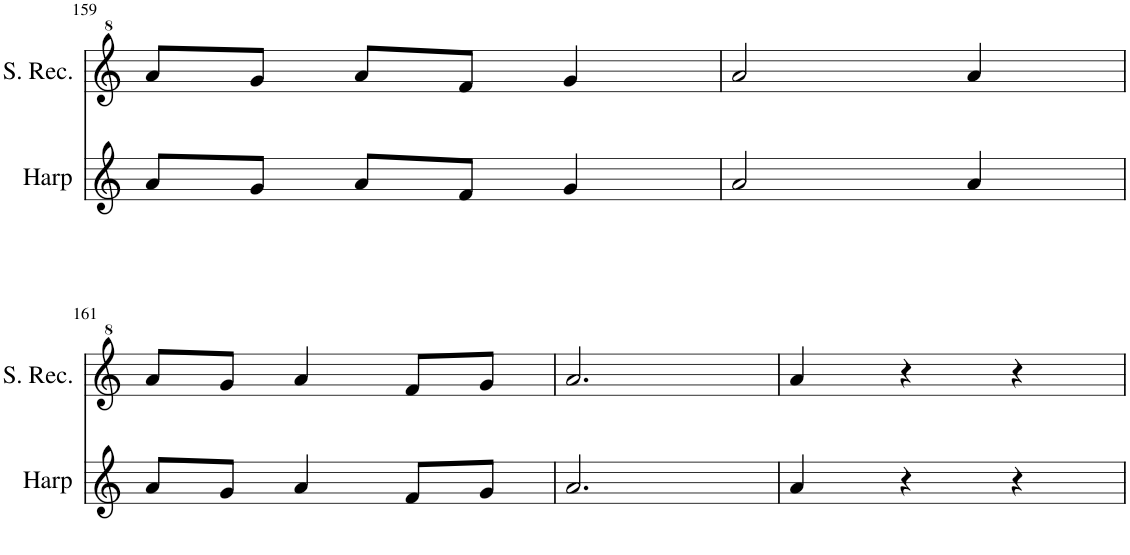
**kern	**kern
*part2	*part1
*staff2	*staff1
*I"Harp	*I"Sop
*I'Harp	*
!!LO:PB:g=z
*clefG2	*clefG^2
*k[]	*k[]
*M3/4	*M3/4
=159	=159
8a/L	8aa/L
8g/J	8gg/J
8a/L	8aa/L
8f/J	8ff/J
4g/	4gg/
=160	=160
2a/	2aa/
4a/	4aa/
!!LO:LB:g=z
=161	=161
8a/L	8aa/L
8g/J	8gg/J
4a/	4aa/
8f/L	8ff/L
8g/J	8gg/J
=162	=162
2.a/	2.aa/
=163	=163
4a/	4aa/
4r	4r
4r	4r
=	=
*-	*-
